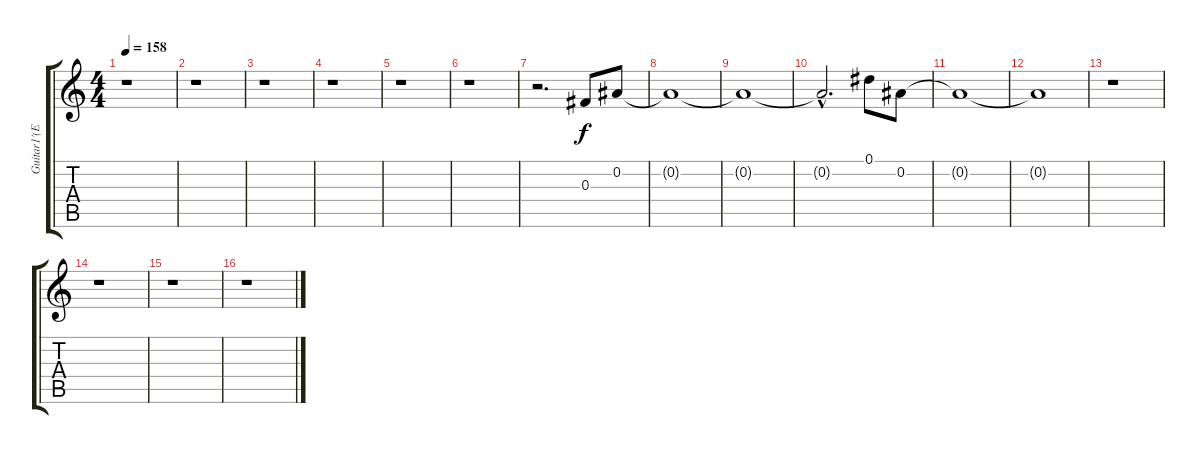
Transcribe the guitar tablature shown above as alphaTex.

\track ("Guitar1'(EFX L)" "Guitar1'(E") {instrument guitarharmonics}
\staff {score tabs}
\tuning (Eb4 Bb3 Gb3 Db3 Ab2 Eb2) {hide}
\ts (4 4)
\tempo 158
\clef g2
\ks c
r.1{dy f} |
r.1 |
r.1 |
r.1 |
r.1 |
r.1 |
r.2{d} 0.3.8 0.2.8 |
0.2{t}.1 |
0.2{t}.1 |
0.2{hac t}.2{d} 0.1.8 0.2.8 |
0.2{t}.1 |
0.2{t}.1 |
r.1 |
r.1 |
r.1 |
r.1
